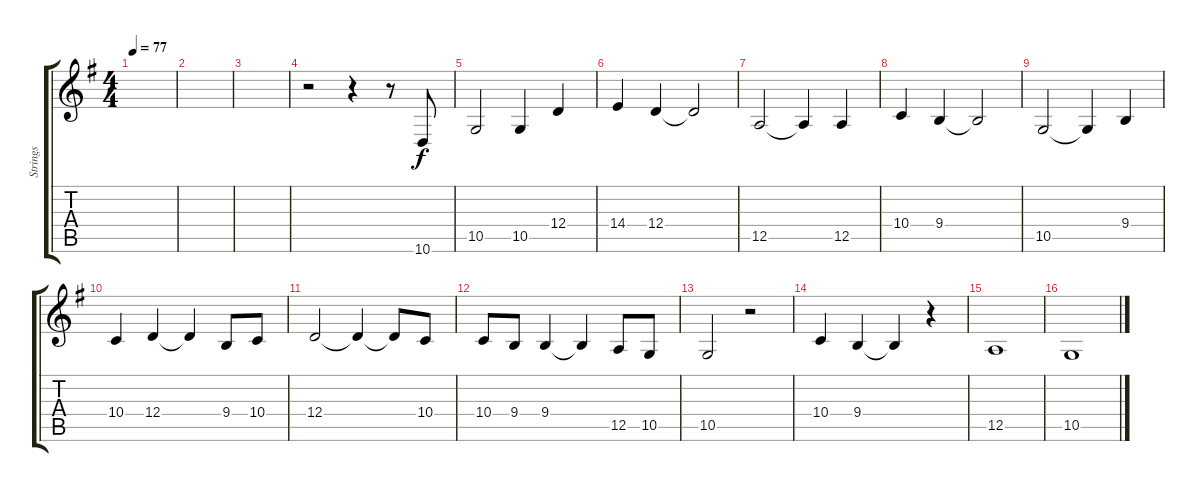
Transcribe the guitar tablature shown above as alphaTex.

\track ("Strings" "Strings") {instrument stringensemble1}
\staff {score tabs}
\tuning (E4 B3 G3 D3 A2 E2) {hide}
\ts (4 4)
\tempo 77
\clef g2
\ks g
|
|
|
r.2 r.4 r.8 10.6.8 |
10.5.2 10.5.4 12.4.4 |
14.4.4 12.4.4 12.4{t}.2 |
12.5.2 12.5{t}.4 12.5.4 |
10.4.4 9.4.4 9.4{t}.2 |
10.5.2 10.5{t}.4 9.4.4 |
10.4.4 12.4.4 12.4{t}.4 9.4.8 10.4.8 |
12.4.2 12.4{t}.4 12.4{t}.8 10.4.8 |
10.4.8 9.4.8 9.4.4 9.4{t}.4 12.5.8 10.5.8 |
10.5.2{volume 7} r.2 |
10.4.4 9.4.4 9.4{t}.4 r.4 |
12.5.1 |
10.5.1
